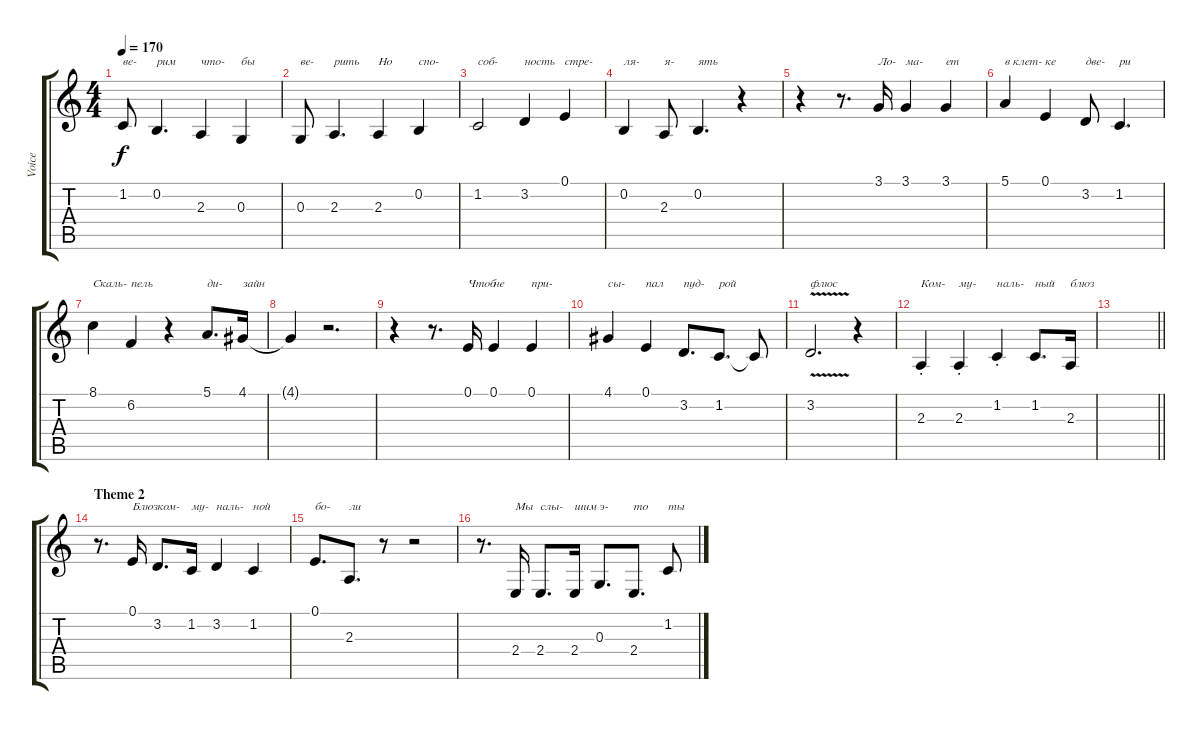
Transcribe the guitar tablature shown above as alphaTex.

\track ("Voice" "Voice") {instrument altosax}
\staff {score tabs}
\tuning (E4 B3 G3 D3 A2 E2) {hide}
\ts (4 4)
\tempo 170
\clef g2
\ks aminor
1.2.8{txt "ве-" dy f} 0.2.4{d txt "рим"} 2.3.4{txt "что-"} 0.3.4{txt "бы"} |
0.3.8{txt "ве-"} 2.3.4{d txt "рить"} 2.3.4{txt "Но"} 0.2.4{txt "спо-"} |
1.2.2{txt "соб-"} 3.2.4{txt "ность"} 0.1.4{txt "стре-"} |
0.2.4{txt "ля-"} 2.3.8{txt "я-"} 0.2.4{d txt "ять"} r.4 |
r.4 r.8{d} 3.1.16{txt "Ло-"} 3.1.4{txt "ма-"} 3.1.4{txt "ет"} |
5.1.4{txt "в клет-"} 0.1.4{txt "ке"} 3.2.8{txt "две-"} 1.2.4{d txt "ри"} |
8.1.4{txt "Скаль-"} 6.2.4{txt "пель"} r.4 5.1.8{d txt "ди-"} 4.1.16{txt "зайн"} |
4.1{t}.4 r.2{d} |
r.4 r.8{d} 0.1.16{txt "Чтоб"} 0.1.4{txt "не"} 0.1.4{txt "при-"} |
4.1.4{txt "сы-"} 0.1.4{txt "пал"} 3.2.8{d txt "пуд-"} 1.2.8{d txt "рой"} 1.2{t}.8 |
3.2{v}.2{d txt "флюс"} r.4 |
2.3{st}.4{txt "Ком-"} 2.3{st}.4{txt "му-"} 1.2{st}.4{txt "наль-"} 1.2.8{d txt "ный"} 2.3.16{txt "блюз"} |
\barLineRight lightlight
|
\section ("" "Theme 2")
r.8{d} 0.1.16{txt "Блюз"} 3.2.8{d txt "ком-"} 1.2.16{txt "му-"} 3.2.4{txt "наль-"} 1.2.4{txt "ной"} |
0.1.8{d txt "бо-"} 2.3.8{d txt "ли"} r.8 r.2 |
r.8{d} 2.4.16{txt "Мы"} 2.4.8{d txt "слы-"} 2.4.16{txt "шим"} 0.3.8{d txt "э-"} 2.4.8{d txt "то"} 1.2.8{txt "ты"}
